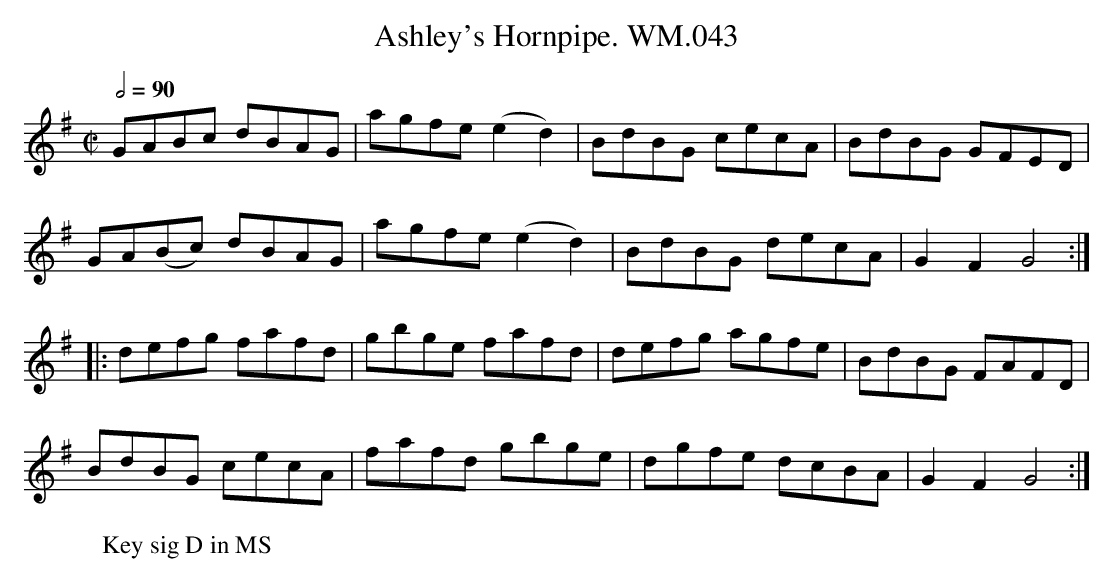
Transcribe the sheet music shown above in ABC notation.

X:1
T:Ashley's Hornpipe. WM.043
M:C|
L:1/8
Q:1/2=90
K:G
GABc dBAG|agfe(e2d2)|BdBG cecA|BdBG GFED|
GA(Bc) dBAG|agfe(e2d2)|BdBG decA|G2F2G4:|
|:defg fafd|gbge fafd|defg agfe|BdBG FAFD|
BdBG cecA|fafd gbge|dgfe dcBA|G2F2G4:|
W:Key sig D in MS
